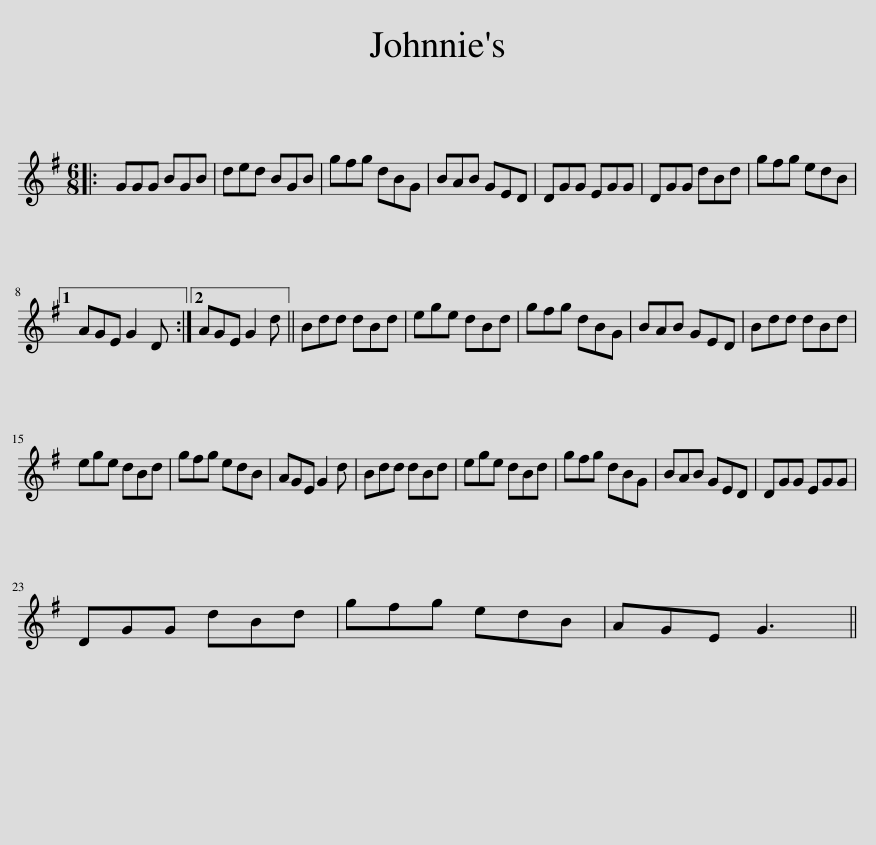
X:1
L:1/8
M:6/8
I:linebreak $
K:G
V:1 treble
V:1
|: GGG BGB | ded BGB | gfg dBG | BAB GED | DGG EGG | %5
 DGG dBd | gfg edB |1$ AGE G2 D :|2 AGE G2 d || Bdd dBd | %10
 ege dBd | gfg dBG | BAB GED | Bdd dBd |$ ege dBd | %15
 gfg edB | AGE G2 d | Bdd dBd | ege dBd | gfg dBG | %20
 BAB GED | DGG EGG |$ DGG dBd | gfg edB | AGE G3 || %25
